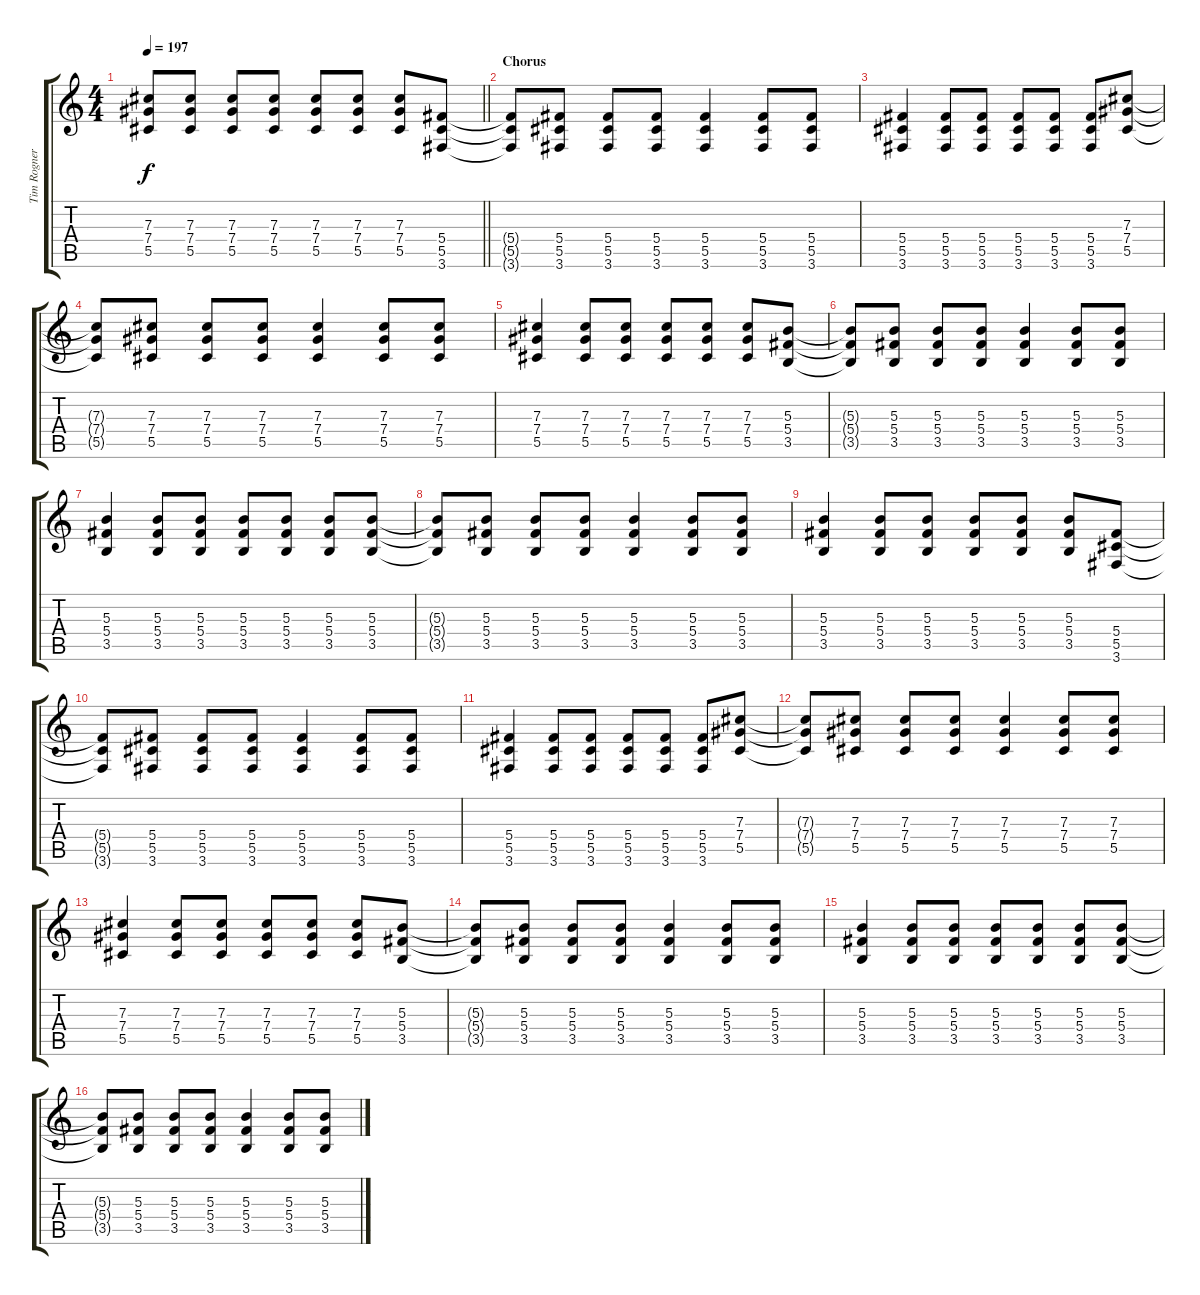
\track ("Tim Rogner - Guitar" "Tim Rogner") {instrument distortionguitar}
\staff {score tabs}
\tuning (Eb4 Bb3 Gb3 Db3 Ab2 Eb2) {hide}
\ts (4 4)
\tempo 197
\clef g2
\barLineRight lightlight
\ks c
(7.3 7.4 5.5).8{dy f} (7.3 7.4 5.5).8 (7.3 7.4 5.5).8 (7.3 7.4 5.5).8 (7.3 7.4 5.5).8 (7.3 7.4 5.5).8 (7.3 7.4 5.5).8 (5.4 5.5 3.6).8 |
\section ("" "Chorus")
(5.4{t} 5.5{t} 3.6{t}).8 (5.4 5.5 3.6).8 (5.4 5.5 3.6).8 (5.4 5.5 3.6).8 (5.4 5.5 3.6).4 (5.4 5.5 3.6).8 (5.4 5.5 3.6).8 |
(5.4 5.5 3.6).4 (5.4 5.5 3.6).8 (5.4 5.5 3.6).8 (5.4 5.5 3.6).8 (5.4 5.5 3.6).8 (5.4 5.5 3.6).8 (7.3 7.4 5.5).8 |
(7.3{t} 7.4{t} 5.5{t}).8 (7.3 7.4 5.5).8 (7.3 7.4 5.5).8 (7.3 7.4 5.5).8 (7.3 7.4 5.5).4 (7.3 7.4 5.5).8 (7.3 7.4 5.5).8 |
(7.3 7.4 5.5).4 (7.3 7.4 5.5).8 (7.3 7.4 5.5).8 (7.3 7.4 5.5).8 (7.3 7.4 5.5).8 (7.3 7.4 5.5).8 (5.3 5.4 3.5).8 |
(5.3{t} 5.4{t} 3.5{t}).8 (5.3 5.4 3.5).8 (5.3 5.4 3.5).8 (5.3 5.4 3.5).8 (5.3 5.4 3.5).4 (5.3 5.4 3.5).8 (5.3 5.4 3.5).8 |
(5.3 5.4 3.5).4 (5.3 5.4 3.5).8 (5.3 5.4 3.5).8 (5.3 5.4 3.5).8 (5.3 5.4 3.5).8 (5.3 5.4 3.5).8 (5.3 5.4 3.5).8 |
(5.3{t} 5.4{t} 3.5{t}).8 (5.3 5.4 3.5).8 (5.3 5.4 3.5).8 (5.3 5.4 3.5).8 (5.3 5.4 3.5).4 (5.3 5.4 3.5).8 (5.3 5.4 3.5).8 |
(5.3 5.4 3.5).4 (5.3 5.4 3.5).8 (5.3 5.4 3.5).8 (5.3 5.4 3.5).8 (5.3 5.4 3.5).8 (5.3 5.4 3.5).8 (5.4 5.5 3.6).8 |
(5.4{t} 5.5{t} 3.6{t}).8 (5.4 5.5 3.6).8 (5.4 5.5 3.6).8 (5.4 5.5 3.6).8 (5.4 5.5 3.6).4 (5.4 5.5 3.6).8 (5.4 5.5 3.6).8 |
(5.4 5.5 3.6).4 (5.4 5.5 3.6).8 (5.4 5.5 3.6).8 (5.4 5.5 3.6).8 (5.4 5.5 3.6).8 (5.4 5.5 3.6).8 (7.3 7.4 5.5).8 |
(7.3{t} 7.4{t} 5.5{t}).8 (7.3 7.4 5.5).8 (7.3 7.4 5.5).8 (7.3 7.4 5.5).8 (7.3 7.4 5.5).4 (7.3 7.4 5.5).8 (7.3 7.4 5.5).8 |
(7.3 7.4 5.5).4 (7.3 7.4 5.5).8 (7.3 7.4 5.5).8 (7.3 7.4 5.5).8 (7.3 7.4 5.5).8 (7.3 7.4 5.5).8 (5.3 5.4 3.5).8 |
(5.3{t} 5.4{t} 3.5{t}).8 (5.3 5.4 3.5).8 (5.3 5.4 3.5).8 (5.3 5.4 3.5).8 (5.3 5.4 3.5).4 (5.3 5.4 3.5).8 (5.3 5.4 3.5).8 |
(5.3 5.4 3.5).4 (5.3 5.4 3.5).8 (5.3 5.4 3.5).8 (5.3 5.4 3.5).8 (5.3 5.4 3.5).8 (5.3 5.4 3.5).8 (5.3 5.4 3.5).8 |
(5.3{t} 5.4{t} 3.5{t}).8 (5.3 5.4 3.5).8 (5.3 5.4 3.5).8 (5.3 5.4 3.5).8 (5.3 5.4 3.5).4 (5.3 5.4 3.5).8 (5.3 5.4 3.5).8
